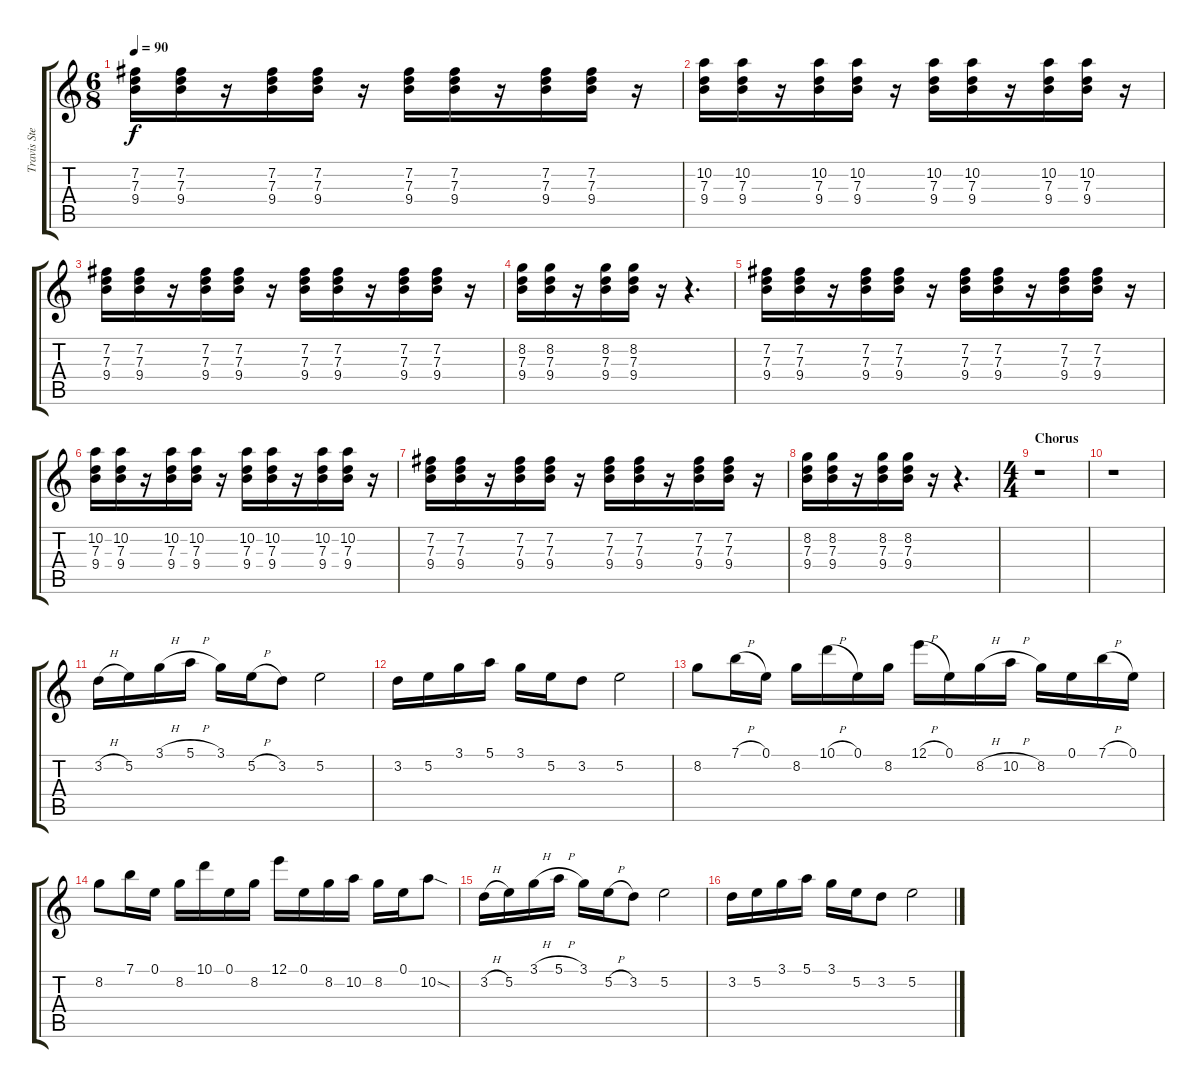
\track ("Travis Stever" "Travis Ste") {instrument distortionguitar}
\staff {score tabs}
\tuning (E4 B3 G3 D3 A2 E2) {hide}
\ts (6 8)
\tempo 90
\clef g2
\ks c
(7.2 7.3 9.4).16{dy f volume 10} (7.2 7.3 9.4).16 r.16 (7.2 7.3 9.4).16 (7.2 7.3 9.4).16 r.16 (7.2 7.3 9.4).16 (7.2 7.3 9.4).16 r.16 (7.2 7.3 9.4).16 (7.2 7.3 9.4).16 r.16 |
(10.2 7.3 9.4).16 (10.2 7.3 9.4).16 r.16 (10.2 7.3 9.4).16 (10.2 7.3 9.4).16 r.16 (10.2 7.3 9.4).16 (10.2 7.3 9.4).16 r.16 (10.2 7.3 9.4).16 (10.2 7.3 9.4).16 r.16 |
(7.2 7.3 9.4).16 (7.2 7.3 9.4).16 r.16 (7.2 7.3 9.4).16 (7.2 7.3 9.4).16 r.16 (7.2 7.3 9.4).16 (7.2 7.3 9.4).16 r.16 (7.2 7.3 9.4).16 (7.2 7.3 9.4).16 r.16 |
(8.2 7.3 9.4).16 (8.2 7.3 9.4).16 r.16 (8.2 7.3 9.4).16 (8.2 7.3 9.4).16 r.16 r.4{d} |
(7.2 7.3 9.4).16{volume 10} (7.2 7.3 9.4).16 r.16 (7.2 7.3 9.4).16 (7.2 7.3 9.4).16 r.16 (7.2 7.3 9.4).16 (7.2 7.3 9.4).16 r.16 (7.2 7.3 9.4).16 (7.2 7.3 9.4).16 r.16 |
(10.2 7.3 9.4).16 (10.2 7.3 9.4).16 r.16 (10.2 7.3 9.4).16 (10.2 7.3 9.4).16 r.16 (10.2 7.3 9.4).16 (10.2 7.3 9.4).16 r.16 (10.2 7.3 9.4).16 (10.2 7.3 9.4).16 r.16 |
(7.2 7.3 9.4).16 (7.2 7.3 9.4).16 r.16 (7.2 7.3 9.4).16 (7.2 7.3 9.4).16 r.16 (7.2 7.3 9.4).16 (7.2 7.3 9.4).16 r.16 (7.2 7.3 9.4).16 (7.2 7.3 9.4).16 r.16 |
(8.2 7.3 9.4).16 (8.2 7.3 9.4).16 r.16 (8.2 7.3 9.4).16 (8.2 7.3 9.4).16 r.16 r.4{d} |
\ts (4 4)
\section ("" "Chorus")
r.1 |
r.1 |
3.2{h}.16{volume 16} 5.2.16 3.1{h}.16 5.1{h}.16 3.1.16 5.2{h}.16 3.2.8 5.2.2 |
3.2.16 5.2.16 3.1.16 5.1.16 3.1.16 5.2.16 3.2.8 5.2.2 |
8.2.8 7.1{h}.16 0.1.16 8.2.16 10.1{h}.16 0.1.16 8.2.16 12.1{h}.16 0.1.16 8.2{h}.16 10.2{h}.16 8.2.16 0.1.16 7.1{h}.16 0.1.16 |
8.2.8 7.1.16 0.1.16 8.2.16 10.1.16 0.1.16 8.2.16 12.1.16 0.1.16 8.2.16 10.2.16 8.2.16 0.1.16 10.2{sod}.8 |
3.2{h}.16 5.2.16 3.1{h}.16 5.1{h}.16 3.1.16 5.2{h}.16 3.2.8 5.2.2 |
3.2.16 5.2.16 3.1.16 5.1.16 3.1.16 5.2.16 3.2.8 5.2.2
